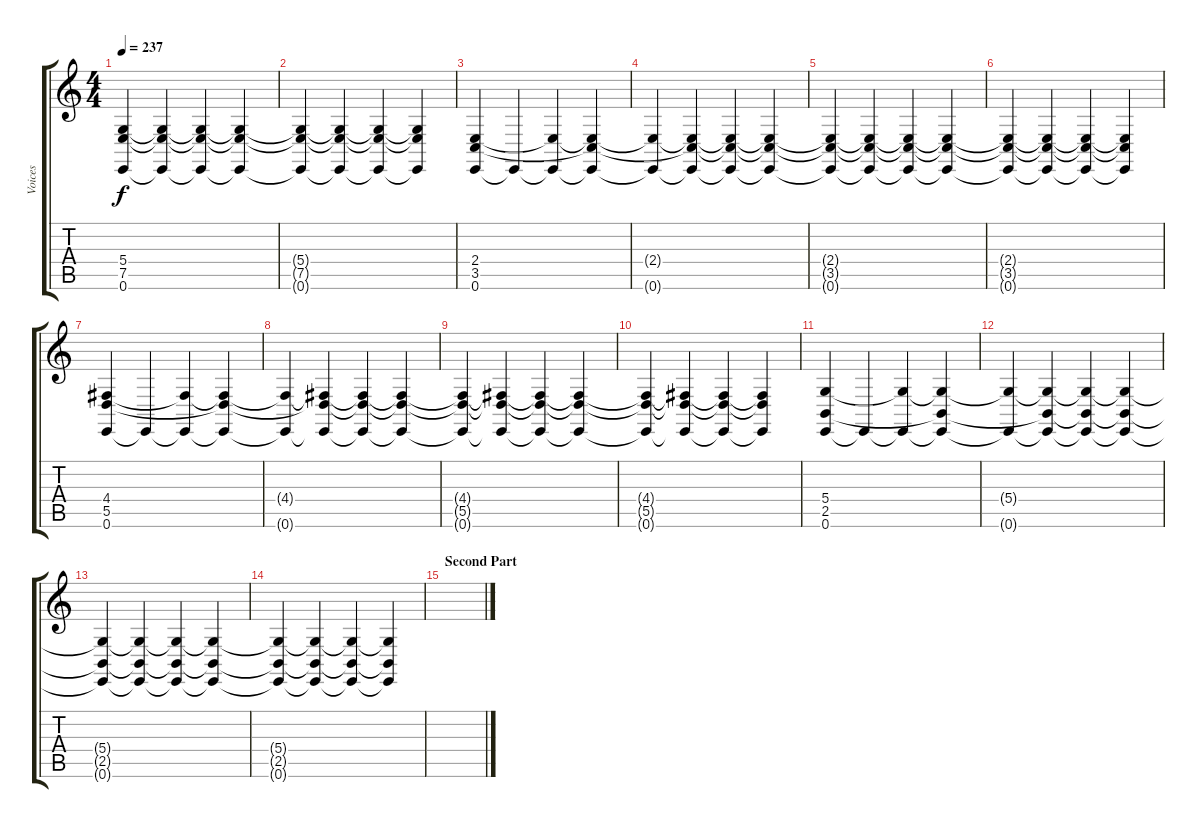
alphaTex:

\track ("Voices" "Voices") {instrument synthstrings2}
\staff {score tabs}
\tuning (E4 B3 G3 D3 A2 E2) {hide}
\ts (4 4)
\tempo 237
\clef g2
\ks c
(5.4{t} 7.5{t} 0.6{t}).4{dy f} (5.4{t} 7.5{t} 0.6{t}).4 (5.4{t} 7.5{t} 0.6{t}).4 (5.4{t} 7.5{t} 0.6{t}).4 |
(5.4{t} 7.5{t} 0.6{t}).4 (5.4{t} 7.5{t} 0.6{t}).4 (5.4{t} 7.5{t} 0.6{t}).4 (5.4{t} 7.5{t} 0.6{t}).4 |
(2.4 3.5 0.6).4 0.6{t}.4 (2.4{t} 0.6{t}).4 (2.4{t} 3.5{t} 0.6{t}).4 |
(2.4{t} 0.6{t}).4 (2.4{t} 3.5{t} 0.6{t}).4 (2.4{t} 3.5{t} 0.6{t}).4 (2.4{t} 3.5{t} 0.6{t}).4 |
(2.4{t} 3.5{t} 0.6{t}).4 (2.4{t} 3.5{t} 0.6{t}).4 (2.4{t} 3.5{t} 0.6{t}).4 (2.4{t} 3.5{t} 0.6{t}).4 |
(2.4{t} 3.5{t} 0.6{t}).4 (2.4{t} 3.5{t} 0.6{t}).4 (2.4{t} 3.5{t} 0.6{t}).4 (2.4{t} 3.5{t} 0.6{t}).4 |
(4.4 5.5 0.6).4 0.6{t}.4 (4.4{t} 0.6{t}).4 (4.4{t} 5.5{t} 0.6{t}).4 |
(4.4{t} 0.6{t}).4 (4.4{t} 5.5{t} 0.6{t}).4 (4.4{t} 5.5{t} 0.6{t}).4 (4.4{t} 5.5{t} 0.6{t}).4 |
(4.4{t} 5.5{t} 0.6{t}).4 (4.4{t} 5.5{t} 0.6{t}).4 (4.4{t} 5.5{t} 0.6{t}).4 (4.4{t} 5.5{t} 0.6{t}).4 |
(4.4{t} 5.5{t} 0.6{t}).4 (4.4{t} 5.5{t} 0.6{t}).4 (4.4{t} 5.5{t} 0.6{t}).4 (4.4{t} 5.5{t} 0.6{t}).4 |
(5.4 2.5 0.6).4 0.6{t}.4 (5.4{t} 0.6{t}).4 (5.4{t} 2.5{t} 0.6{t}).4 |
(5.4{t} 0.6{t}).4 (5.4{t} 2.5{t} 0.6{t}).4 (5.4{t} 2.5{t} 0.6{t}).4 (5.4{t} 2.5{t} 0.6{t}).4 |
(5.4{t} 2.5{t} 0.6{t}).4 (5.4{t} 2.5{t} 0.6{t}).4 (5.4{t} 2.5{t} 0.6{t}).4 (5.4{t} 2.5{t} 0.6{t}).4 |
(5.4{t} 2.5{t} 0.6{t}).4 (5.4{t} 2.5{t} 0.6{t}).4 (5.4{t} 2.5{t} 0.6{t}).4 (5.4{t} 2.5{t} 0.6{t}).4 |
\section ("" "Second Part")
